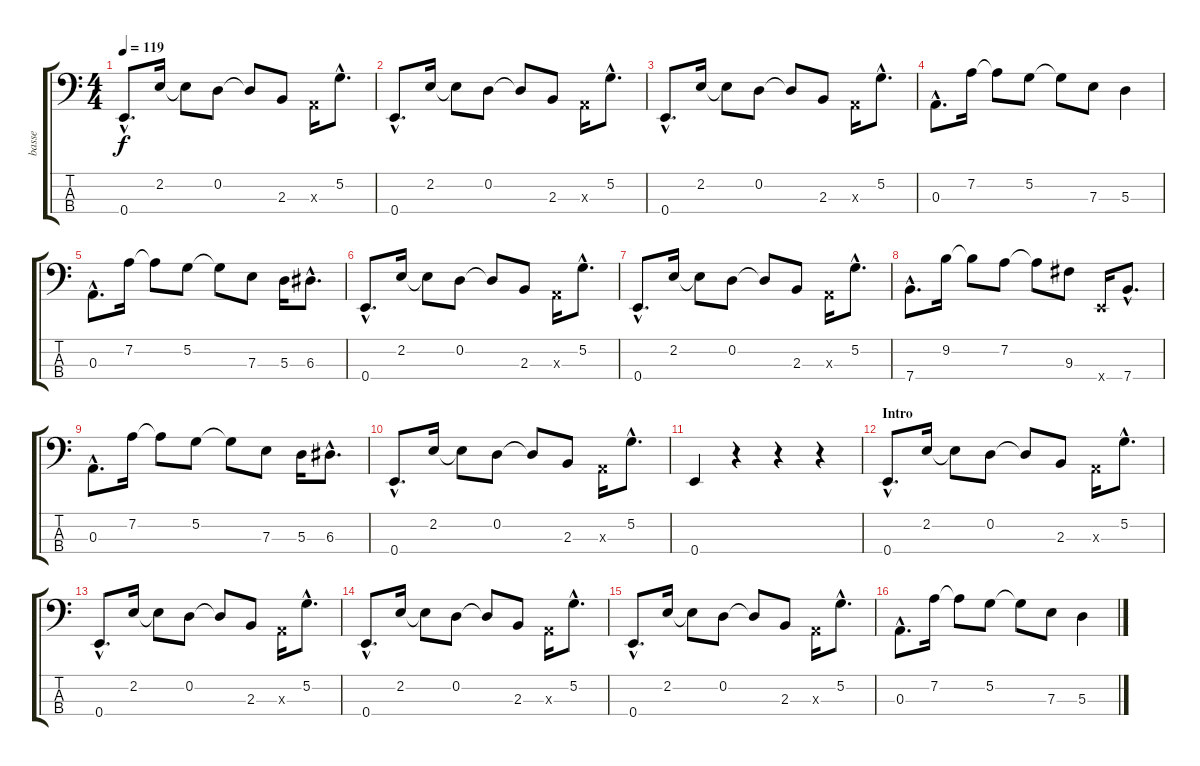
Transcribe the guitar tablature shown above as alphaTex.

\track ("basse" "basse") {instrument electricbassfinger}
\staff {score tabs}
\tuning (G2 D2 A1 E1) {hide}
\ts (4 4)
\tempo 119
\clef f4
\ks c
0.4{hac}.8{d dy f} 2.2.16 2.2{t}.8 0.2.8 0.2{t}.8 2.3.8 0.3{x}.16 5.2{hac}.8{d} |
0.4{hac}.8{d} 2.2.16 2.2{t}.8 0.2.8 0.2{t}.8 2.3.8 0.3{x}.16 5.2{hac}.8{d} |
0.4{hac}.8{d} 2.2.16 2.2{t}.8 0.2.8 0.2{t}.8 2.3.8 0.3{x}.16 5.2{hac}.8{d} |
0.3{hac}.8{d} 7.2.16 7.2{t}.8 5.2.8 5.2{t}.8 7.3.8 5.3.4 |
0.3{hac}.8{d} 7.2.16 7.2{t}.8 5.2.8 5.2{t}.8 7.3.8 5.3.16 6.3{hac}.8{d} |
0.4{hac}.8{d} 2.2.16 2.2{t}.8 0.2.8 0.2{t}.8 2.3.8 0.3{x}.16 5.2{hac}.8{d} |
0.4{hac}.8{d} 2.2.16 2.2{t}.8 0.2.8 0.2{t}.8 2.3.8 0.3{x}.16 5.2{hac}.8{d} |
7.4{hac}.8{d} 9.2.16 9.2{t}.8 7.2.8 7.2{t}.8 9.3.8 0.4{x}.16 7.4{hac}.8{d} |
0.3{hac}.8{d} 7.2.16 7.2{t}.8 5.2.8 5.2{t}.8 7.3.8 5.3.16 6.3{hac}.8{d} |
0.4{hac}.8{d} 2.2.16 2.2{t}.8 0.2.8 0.2{t}.8 2.3.8 0.3{x}.16 5.2{hac}.8{d} |
0.4.4 r.4 r.4 r.4 |
\section ("" "Intro")
0.4{hac}.8{d} 2.2.16 2.2{t}.8 0.2.8 0.2{t}.8 2.3.8 0.3{x}.16 5.2{hac}.8{d} |
0.4{hac}.8{d} 2.2.16 2.2{t}.8 0.2.8 0.2{t}.8 2.3.8 0.3{x}.16 5.2{hac}.8{d} |
0.4{hac}.8{d} 2.2.16 2.2{t}.8 0.2.8 0.2{t}.8 2.3.8 0.3{x}.16 5.2{hac}.8{d} |
0.4{hac}.8{d} 2.2.16 2.2{t}.8 0.2.8 0.2{t}.8 2.3.8 0.3{x}.16 5.2{hac}.8{d} |
0.3{hac}.8{d} 7.2.16 7.2{t}.8 5.2.8 5.2{t}.8 7.3.8 5.3.4
